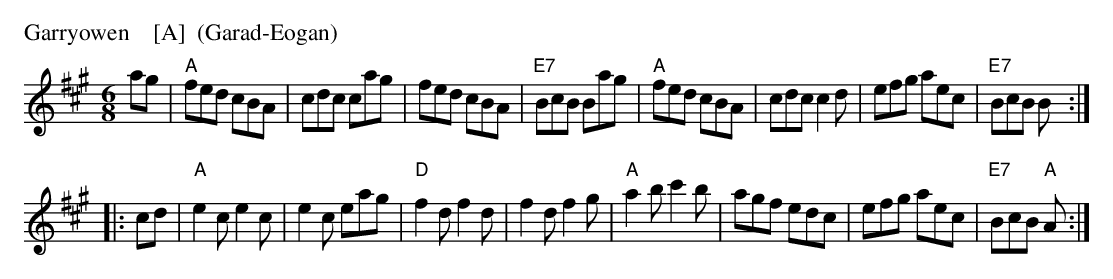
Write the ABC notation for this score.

X:1
P: Garryowen    [A]  (Garad-Eogan)
M: 6/8
L: 1/8
K: A
ag \
| "A"fed cBA | cdc cag | fed cBA | "E7"BcB Bag \
| "A"fed cBA | cdc c2d | efg aec | "E7"BcB B :|
|: cd \
| "A"e2c e2c | e2c eag | "D"f2d f2d | f2d f2g \
| "A"a2b c'2b | agf edc | efg aec | "E7"BcB "A"A :|
